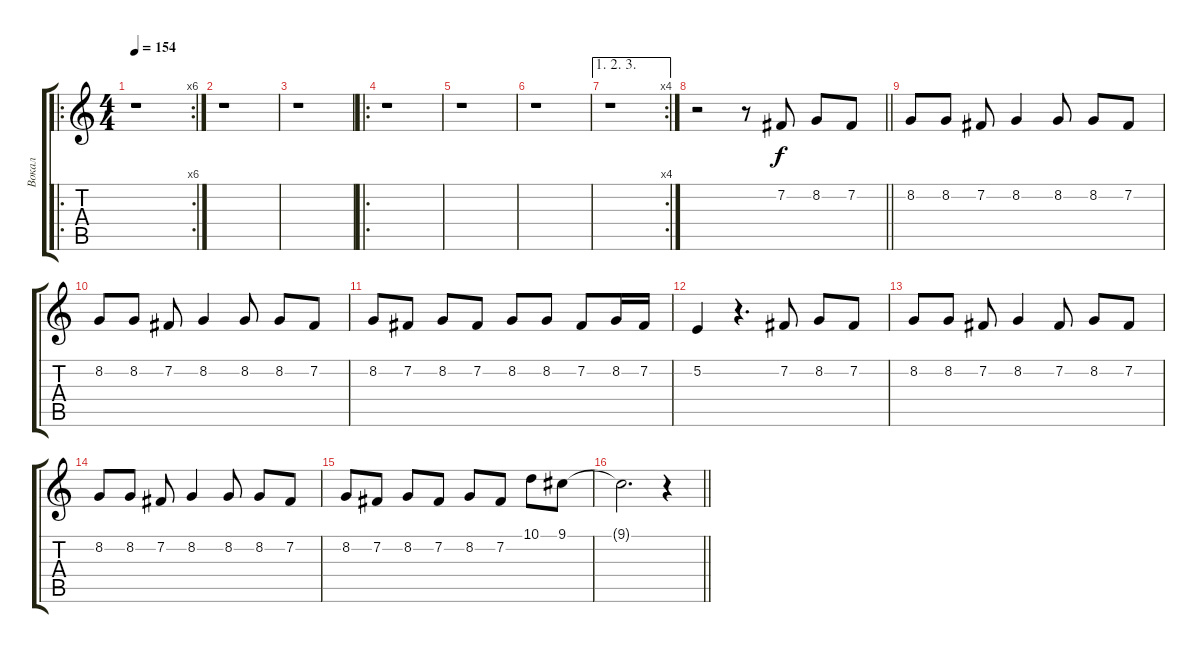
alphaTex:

\track ("Вокал" "Вокал") {instrument sopranosax}
\staff {score tabs}
\tuning (E4 B3 G3 D3 A2 E2) {hide}
\ro
\rc 6
\ts (4 4)
\tempo 154
\clef g2
\ks c
r.1{dy f instrument sopranosax} |
r.1 |
r.1 |
\ro
r.1 |
r.1 |
r.1 |
\ae (1 2 3)
\rc 4
r.1 |
\barLineRight lightlight
r.2 r.8 7.2.8 8.2.8 7.2.8 |
8.2.8 8.2.8 7.2.8 8.2.4 8.2.8 8.2.8 7.2.8 |
8.2.8 8.2.8 7.2.8 8.2.4 8.2.8 8.2.8 7.2.8 |
8.2.8 7.2.8 8.2.8 7.2.8 8.2.8 8.2.8 7.2.8 8.2.16 7.2.16 |
5.2.4 r.4{d} 7.2.8 8.2.8 7.2.8 |
8.2.8 8.2.8 7.2.8 8.2.4 7.2.8 8.2.8 7.2.8 |
8.2.8 8.2.8 7.2.8 8.2.4 8.2.8 8.2.8 7.2.8 |
8.2.8 7.2.8 8.2.8 7.2.8 8.2.8 7.2.8 10.1.8 9.1.8 |
\barLineRight lightlight
9.1{t}.2{d} r.4
